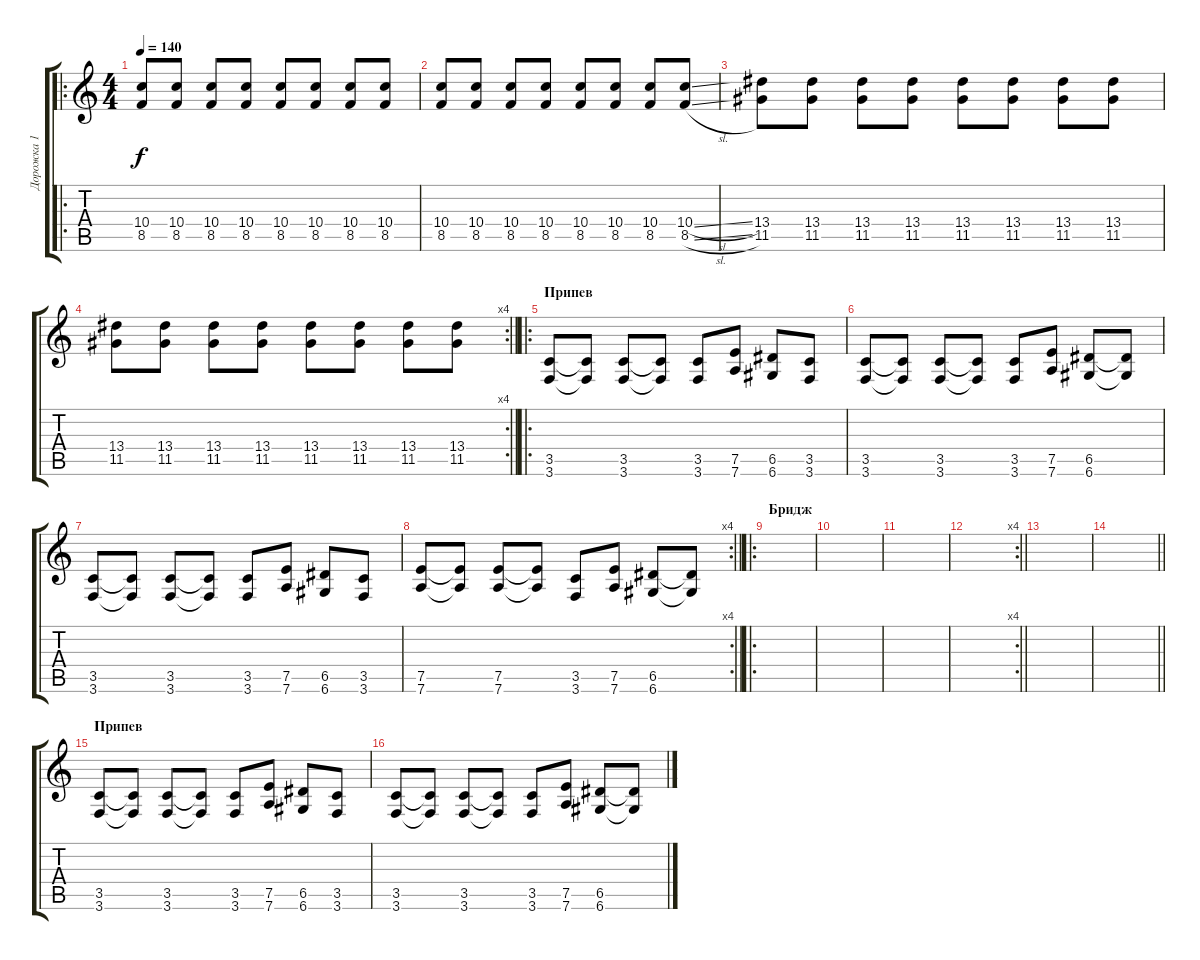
\track ("Дорожка 1" "Дорожка 1") {instrument overdrivenguitar}
\staff {score tabs}
\tuning (E4 B3 G3 D3 A2 D2) {hide}
\ro
\ts (4 4)
\tempo 140
\clef g2
\ks c
(10.4 8.5).8{dy f} (10.4 8.5).8 (10.4 8.5).8 (10.4 8.5).8 (10.4 8.5).8 (10.4 8.5).8 (10.4 8.5).8 (10.4 8.5).8 |
(10.4 8.5).8 (10.4 8.5).8 (10.4 8.5).8 (10.4 8.5).8 (10.4 8.5).8 (10.4 8.5).8 (10.4 8.5).8 (10.4{sl} 8.5{sl}).8 |
(13.4 11.5).8 (13.4 11.5).8 (13.4 11.5).8 (13.4 11.5).8 (13.4 11.5).8 (13.4 11.5).8 (13.4 11.5).8 (13.4 11.5).8 |
\rc 4
\barLineRight lightlight
(13.4 11.5).8 (13.4 11.5).8 (13.4 11.5).8 (13.4 11.5).8 (13.4 11.5).8 (13.4 11.5).8 (13.4 11.5).8 (13.4 11.5).8 |
\ro
\section ("" "Припев")
(3.5 3.6).8 (3.5{t} 3.6{t}).8 (3.5 3.6).8 (3.5{t} 3.6{t}).8 (3.5 3.6).8 (7.5 7.6).8 (6.5 6.6).8 (3.5 3.6).8 |
(3.5 3.6).8 (3.5{t} 3.6{t}).8 (3.5 3.6).8 (3.5{t} 3.6{t}).8 (3.5 3.6).8 (7.5 7.6).8 (6.5 6.6).8 (6.5{t} 6.6{t}).8 |
(3.5 3.6).8 (3.5{t} 3.6{t}).8 (3.5 3.6).8 (3.5{t} 3.6{t}).8 (3.5 3.6).8 (7.5 7.6).8 (6.5 6.6).8 (3.5 3.6).8 |
\rc 4
\barLineRight lightlight
(7.5 7.6).8 (7.5{t} 7.6{t}).8 (7.5 7.6).8 (7.5{t} 7.6{t}).8 (3.5 3.6).8 (7.5 7.6).8 (6.5 6.6).8 (6.5{t} 6.6{t}).8 |
\ro
\section ("" "Бридж")
|
|
|
\rc 4
\barLineRight lightlight
|
|
\barLineRight lightlight
|
\section ("" "Припев")
(3.5 3.6).8 (3.5{t} 3.6{t}).8 (3.5 3.6).8 (3.5{t} 3.6{t}).8 (3.5 3.6).8 (7.5 7.6).8 (6.5 6.6).8 (3.5 3.6).8 |
(3.5 3.6).8 (3.5{t} 3.6{t}).8 (3.5 3.6).8 (3.5{t} 3.6{t}).8 (3.5 3.6).8 (7.5 7.6).8 (6.5 6.6).8 (6.5{t} 6.6{t}).8
